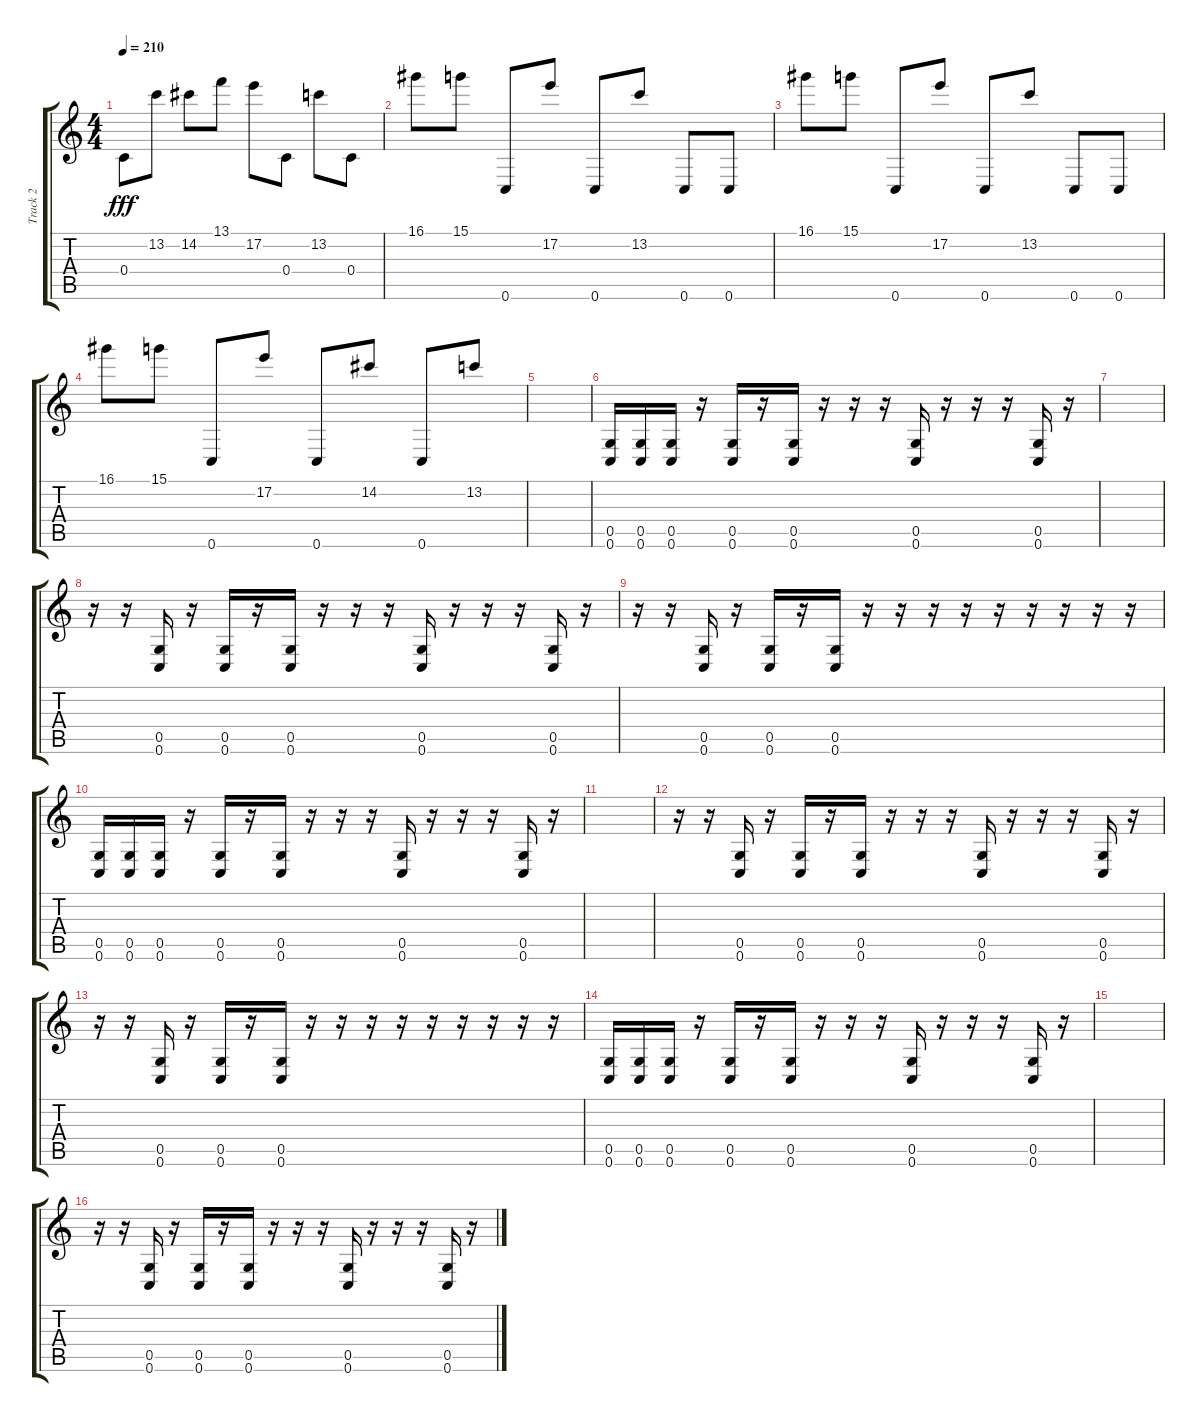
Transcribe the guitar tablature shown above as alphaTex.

\track ("Track 2" "Track 2") {instrument distortionguitar}
\staff {score tabs}
\tuning (E4 B3 G3 C3 G2 C2) {hide}
\ts (4 4)
\tempo 210
\clef g2
\ks c
0.4.8{dy fff} 13.2.8 14.2.8 13.1.8 17.2.8 0.4.8 13.2.8 0.4.8 |
16.1.8 15.1.8 0.6.8 17.2.8 0.6.8 13.2.8 0.6.8 0.6.8 |
16.1.8 15.1.8 0.6.8 17.2.8 0.6.8 13.2.8 0.6.8 0.6.8 |
16.1.8 15.1.8 0.6.8 17.2.8 0.6.8 14.2.8 0.6.8 13.2.8 |
|
(0.5 0.6).16 (0.5 0.6).16 (0.5 0.6).16 r.16 (0.5 0.6).16 r.16 (0.5 0.6).16 r.16 r.16 r.16 (0.5 0.6).16 r.16 r.16 r.16 (0.5 0.6).16 r.16 |
|
r.16 r.16 (0.5 0.6).16 r.16 (0.5 0.6).16 r.16 (0.5 0.6).16 r.16 r.16 r.16 (0.5 0.6).16 r.16 r.16 r.16 (0.5 0.6).16 r.16 |
r.16 r.16 (0.5 0.6).16 r.16 (0.5 0.6).16 r.16 (0.5 0.6).16 r.16 r.16 r.16 r.16 r.16 r.16 r.16 r.16 r.16 |
(0.5 0.6).16 (0.5 0.6).16 (0.5 0.6).16 r.16 (0.5 0.6).16 r.16 (0.5 0.6).16 r.16 r.16 r.16 (0.5 0.6).16 r.16 r.16 r.16 (0.5 0.6).16 r.16 |
|
r.16 r.16 (0.5 0.6).16 r.16 (0.5 0.6).16 r.16 (0.5 0.6).16 r.16 r.16 r.16 (0.5 0.6).16 r.16 r.16 r.16 (0.5 0.6).16 r.16 |
r.16 r.16 (0.5 0.6).16 r.16 (0.5 0.6).16 r.16 (0.5 0.6).16 r.16 r.16 r.16 r.16 r.16 r.16 r.16 r.16 r.16 |
(0.5 0.6).16 (0.5 0.6).16 (0.5 0.6).16 r.16 (0.5 0.6).16 r.16 (0.5 0.6).16 r.16 r.16 r.16 (0.5 0.6).16 r.16 r.16 r.16 (0.5 0.6).16 r.16 |
|
r.16 r.16 (0.5 0.6).16 r.16 (0.5 0.6).16 r.16 (0.5 0.6).16 r.16 r.16 r.16 (0.5 0.6).16 r.16 r.16 r.16 (0.5 0.6).16 r.16
